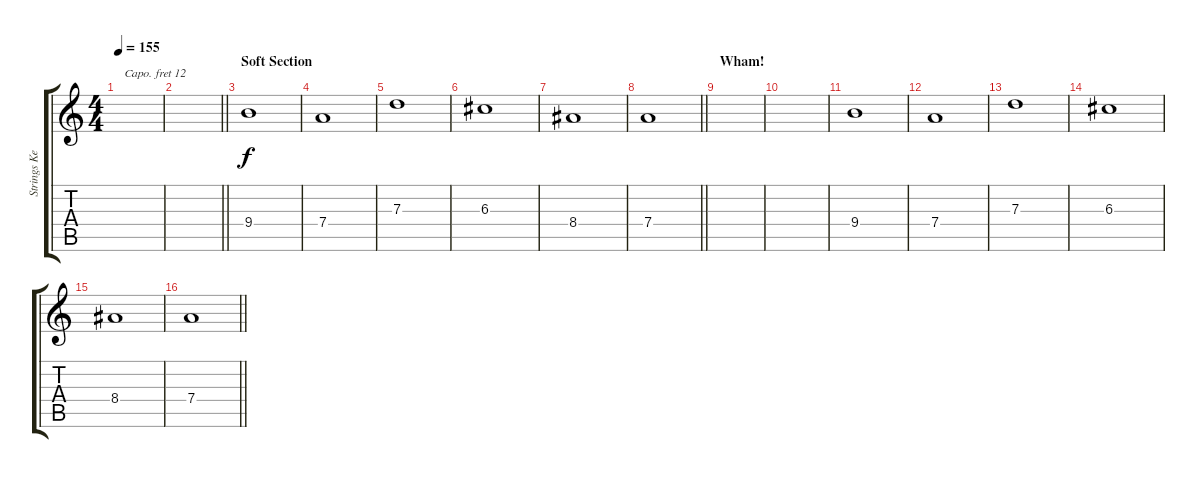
\track ("Strings Keys" "Strings Ke") {instrument stringensemble1}
\staff {score tabs}
\capo 12
\tuning (E4 B3 G3 D3 A2 E2) {hide}
\ts (4 4)
\tempo 155
\clef g2
\ks c
|
\barLineRight lightlight
|
\section ("" "Soft Section")
9.4.1{volume 13} |
7.4.1 |
7.3.1 |
6.3.1 |
8.4.1 |
\barLineRight lightlight
7.4.1 |
\section ("" "Wham!")
|
|
9.4.1 |
7.4.1 |
7.3.1 |
6.3.1 |
8.4.1 |
\barLineRight lightlight
7.4.1
